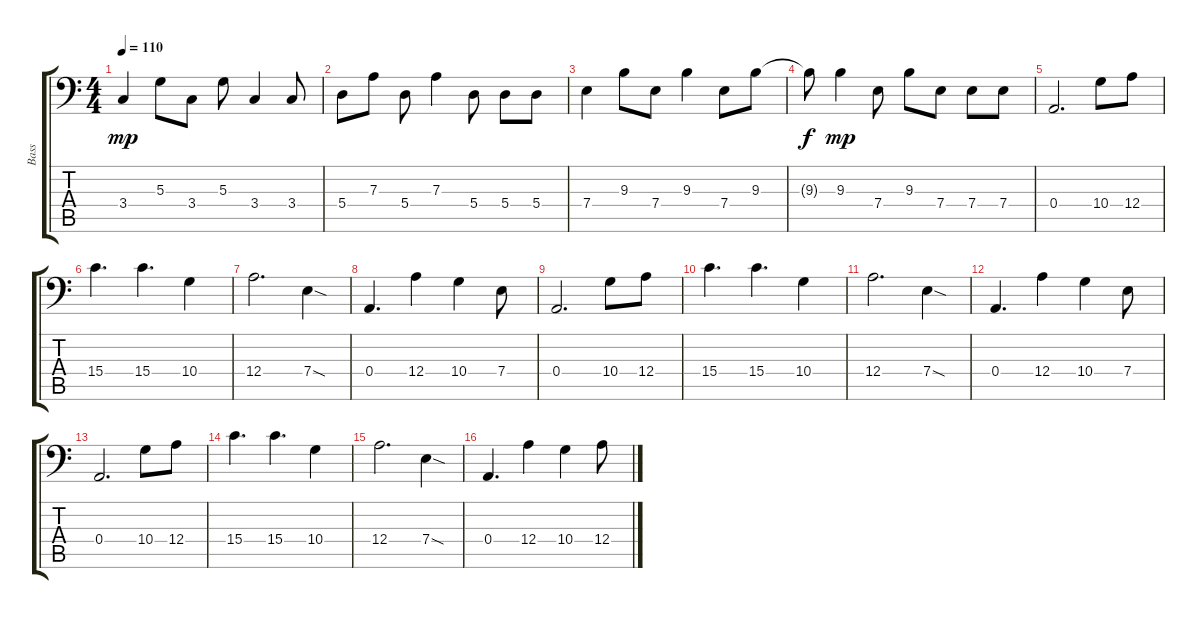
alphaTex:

\track ("Bass" "Bass") {instrument electricbassfinger}
\staff {score tabs}
\tuning (C3 G2 D2 A1 E1 B0) {hide}
\ts (4 4)
\tempo 110
\clef f4
\ks c
3.4.4{dy mp} 5.3.8 3.4.8 5.3.8 3.4.4 3.4.8 |
5.4.8 7.3.8 5.4.8 7.3.4 5.4.8 5.4.8 5.4.8 |
7.4.4 9.3.8 7.4.8 9.3.4 7.4.8 9.3.8 |
9.3{t}.8{dy f} 9.3.4{dy mp} 7.4.8 9.3.8 7.4.8 7.4.8 7.4.8 |
0.4.2{d} 10.4.8 12.4.8 |
15.4.4{d} 15.4.4{d} 10.4.4 |
12.4.2{d} 7.4{sod}.4 |
0.4.4{d} 12.4.4 10.4.4 7.4.8 |
0.4.2{d} 10.4.8 12.4.8 |
15.4.4{d} 15.4.4{d} 10.4.4 |
12.4.2{d} 7.4{sod}.4 |
0.4.4{d} 12.4.4 10.4.4 7.4.8 |
0.4.2{d} 10.4.8 12.4.8 |
15.4.4{d} 15.4.4{d} 10.4.4 |
12.4.2{d} 7.4{sod}.4 |
0.4.4{d} 12.4.4 10.4.4 12.4.8
